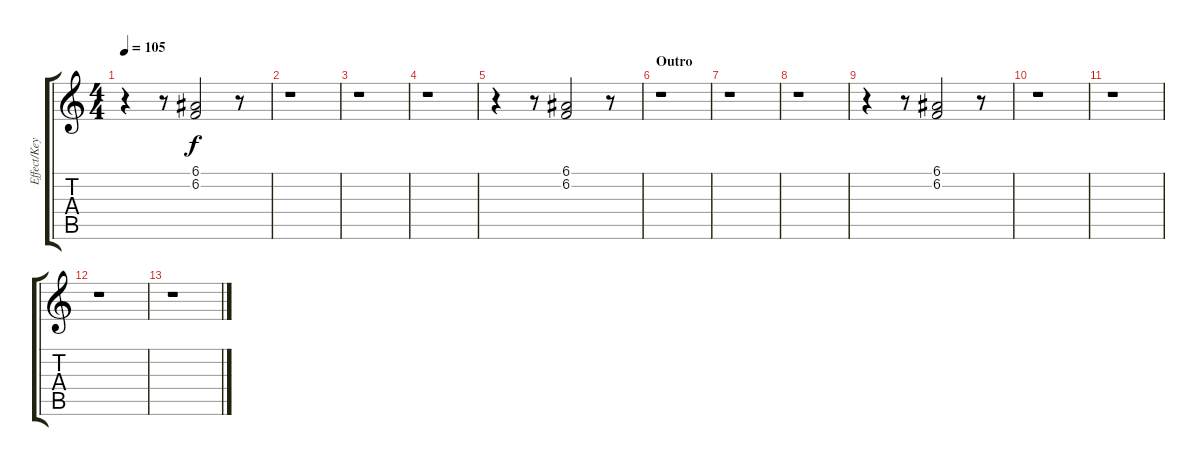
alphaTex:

\track ("Effect/Keyboard" "Effect/Key") {instrument reversecymbal}
\staff {score tabs}
\tuning (E4 B3 G3 D3 A2 E2) {hide}
\ts (4 4)
\tempo 105
\clef g2
\ks c
r.4{dy f} r.8 (6.1 6.2).2 r.8 |
r.1 |
r.1 |
r.1 |
r.4 r.8 (6.1 6.2).2 r.8 |
\section ("" "Outro")
r.1 |
r.1 |
r.1 |
r.4 r.8 (6.1 6.2).2 r.8 |
r.1 |
r.1 |
r.1 |
r.1
